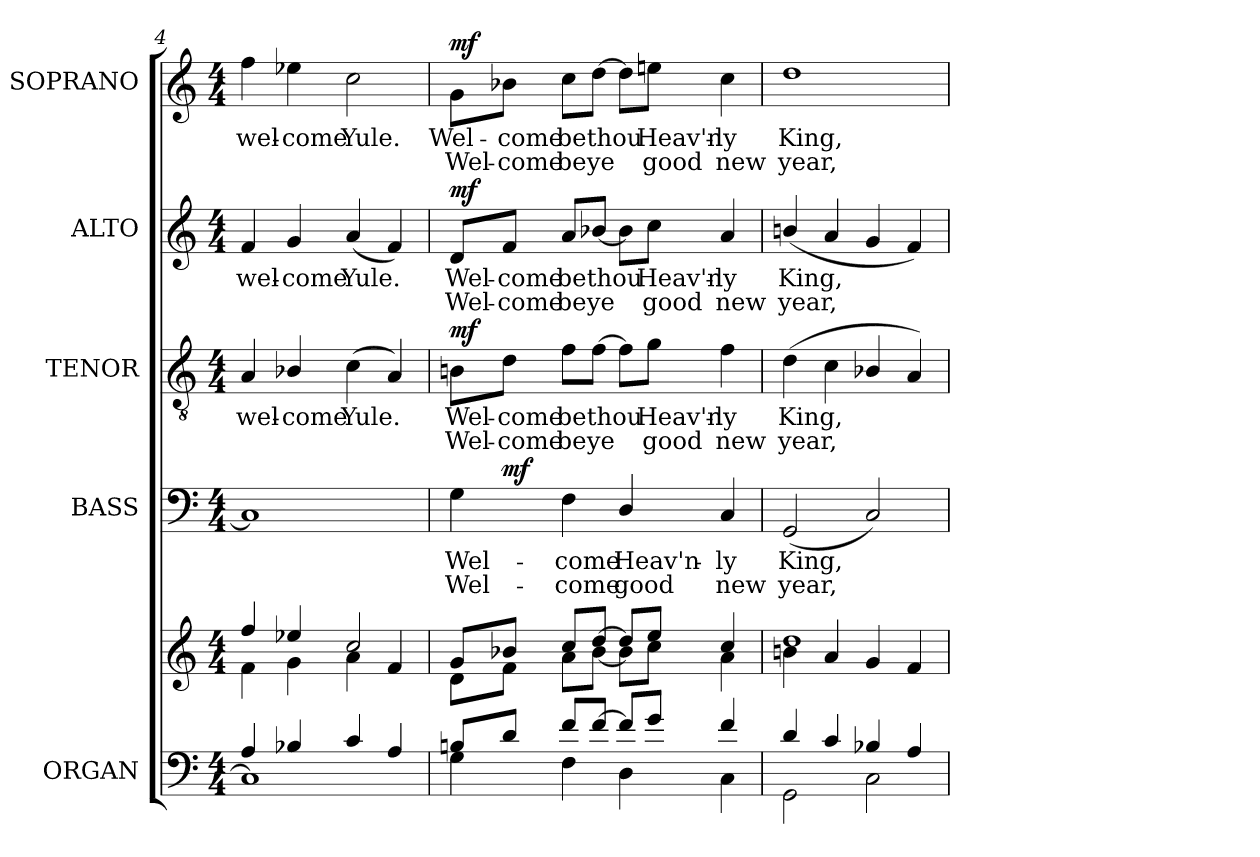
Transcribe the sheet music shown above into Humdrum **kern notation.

**kern	**kern	**kern	**text	**text	**dynam	**kern	**text	**text	**dynam	**kern	**text	**text	**dynam	**kern	**text	**text	**dynam
*part5	*part5	*part4	*part4	*part4	*part4	*part3	*part3	*part3	*part3	*part2	*part2	*part2	*part2	*part1	*part1	*part1	*part1
*staff6	*staff5	*staff4	*staff4	*staff4	*staff4	*staff3	*staff3	*staff3	*staff3	*staff2	*staff2	*staff2	*staff2	*staff1	*staff1	*staff1	*staff1
*I"ORGAN	*	*I"BASS	*	*	*	*I"TENOR	*	*	*	*I"ALTO	*	*	*	*I"SOPRANO	*	*	*
*	*	*I'B.	*	*	*	*I'T.	*	*	*	*I'A.	*	*	*	*I'S.	*	*	*
*clefF4	*clefG2	*clefF4	*	*	*	*clefGv2	*	*	*	*clefG2	*	*	*	*clefG2	*	*	*
*	*	*	*	*	*	*ITrd7c12	*	*	*	*	*	*	*	*	*	*	*
*k[]	*k[]	*k[]	*	*	*	*k[]	*	*	*	*k[]	*	*	*	*k[]	*	*	*
*C:	*C:	*C:	*	*	*	*C:	*	*	*	*C:	*	*	*	*C:	*	*	*
*M4/4	*M4/4	*M4/4	*	*	*	*M4/4	*	*	*	*M4/4	*	*	*	*M4/4	*	*	*
=4	=4	=4	=4	=4	=4	=4	=4	=4	=4	=4	=4	=4	=4	=4	=4	=4	=4
*^	*^	*	*	*	*	*	*	*	*	*	*	*	*	*	*	*	*
!	!	!	!	!	!	!	!	!	!LO:LY:b:color=#000000	!	!	!	!	!	!	!	!	!	!
!	!	!	!	!	!	!	!	!	!	!	!	!	!LO:LY:b:color=#000000	!	!	!	!	!	!
!	!	!	!	!	!	!	!	!	!	!	!	!	!	!	!	!	!LO:LY:b:color=#000000	!	!
4Ai/	1Ci]	4ffi/	4fi\	1Ci]	.	.	.	4AAi/	wel-	.	.	4fi/	wel-	.	.	4ffi\	wel-	.	.
!	!	!	!	!	!	!	!	!	!LO:LY:b:color=#000000	!	!	!	!	!	!	!	!	!	!
!	!	!	!	!	!	!	!	!	!	!	!	!	!LO:LY:b:color=#000000	!	!	!	!	!	!
!	!	!	!	!	!	!	!	!	!	!	!	!	!	!	!	!	!LO:LY:b:color=#000000	!	!
4B-Xi/	.	4ee-Xi/	4gi\	.	.	.	.	4BB-Xi/	-come	.	.	4gi/	-come	.	.	4ee-Xi\	-come	.	.
!	!	!	!	!	!	!	!	!	!LO:LY:b:color=#000000	!	!	!	!	!	!	!	!	!	!
!	!	!	!	!	!	!	!	!	!	!	!	!	!LO:LY:b:color=#000000	!	!	!	!	!	!
!	!	!	!	!	!	!	!	!	!	!	!	!	!	!	!	!	!LO:LY:b:color=#000000	!	!
4ci/	.	2cci/	4ai\	.	.	.	.	(4Ci\	Yule.	.	.	(4ai/	Yule.	.	.	2cci\	Yule.	.	.
4Ai/	.	.	4fi/	.	.	.	.	4AAi/)	.	.	.	4fi/)	.	.	.	.	.	.	.
!!LO:LB:g=z
=5	=5	=5	=5	=5	=5	=5	=5	=5	=5	=5	=5	=5	=5	=5	=5	=5	=5	=5	=5
!	!	!	!	!	!LO:LY:b:color=#000000	!LO:LY:b:color=#000000	!	!	!	!	!	!	!	!	!	!	!	!	!
!	!	!	!	!	!	!	!	!	!LO:LY:b:color=#000000	!LO:LY:b:color=#000000	!	!	!	!	!	!	!	!	!
!	!	!	!	!	!	!	!	!	!	!	!	!	!LO:LY:b:color=#000000	!LO:LY:b:color=#000000	!	!	!	!	!
*	*	*	*	*	*	*	*	*	*	*	*	*	*	*	*	*MM140	*	*	*
!	!	!	!	!	!	!	!	!	!	!	!	!	!	!	!	!	!LO:LY:b:color=#000000	!LO:LY:b:color=#000000	!
*	*	*	*	*^	*	*	*	*	*	*	*	*	*	*	*	*	*	*	*
8Bni/L	4Gi\	8gi/L	8di\L	4Gi\	8ryy	Wel-	Wel-	.	8BBni\L	Wel-	Wel-	mf	8di/L	Wel-	Wel-	mf	8gi\L	Wel-	Wel-	mf
!	!	!	!	!	!	!	!	!	!	!LO:LY:b:color=#000000	!LO:LY:b:color=#000000	!	!	!	!	!	!	!	!	!
!	!	!	!	!	!	!	!	!	!	!	!	!	!	!LO:LY:b:color=#000000	!LO:LY:b:color=#000000	!	!	!	!	!
!	!	!	!	!	!	!	!	!	!	!	!	!	!	!	!	!	!	!LO:LY:b:color=#000000	!LO:LY:b:color=#000000	!
8di/J	.	8b-Xi/J	8fi\J	.	2..ryy	.	.	mf	8Di\J	-come	-come	.	8fi/J	-come	-come	.	8b-Xi\J	-come	-come	.
!	!	!	!	!	!	!LO:LY:b:color=#000000	!LO:LY:b:color=#000000	!	!	!	!	!	!	!	!	!	!	!	!	!
!	!	!	!	!	!	!	!	!	!	!LO:LY:b:color=#000000	!LO:LY:b:color=#000000	!	!	!	!	!	!	!	!	!
!	!	!	!	!	!	!	!	!	!	!	!	!	!	!LO:LY:b:color=#000000	!LO:LY:b:color=#000000	!	!	!	!	!
!	!	!	!	!	!	!	!	!	!	!	!	!	!	!	!	!	!	!LO:LY:b:color=#000000	!LO:LY:b:color=#000000	!
8fi/L	4Fi\	8cci/L	8ai\L	4Fi\	.	-come	-come	.	8Fi\L	be	be	.	8ai/L	be	be	.	8cci\L	be	be	.
!	!	!	!	!	!	!	!	!	!	!LO:LY:b:color=#000000	!LO:LY:b:color=#000000	!	!	!	!	!	!	!	!	!
!	!	!	!	!	!	!	!	!	!	!	!	!	!	!LO:LY:b:color=#000000	!LO:LY:b:color=#000000	!	!	!	!	!
!	!	!	!	!	!	!	!	!	!	!	!	!	!	!	!	!	!	!LO:LY:b:color=#000000	!LO:LY:b:color=#000000	!
[8fi/J	.	[8ddi/J	[8b-i\J	.	.	.	.	.	[8Fi\J	thou	ye	.	[8b-Xi/J	thou	ye	.	[8ddi\J	thou	ye	.
!	!	!	!	!	!	!LO:LY:b:color=#000000	!LO:LY:b:color=#000000	!	!	!	!	!	!	!	!	!	!	!	!	!
8fi/L]	4Di\	8ddi/L]	8b-i\L]	4Di/	.	Heav'n-	good	.	8Fi\L]	.	.	.	8b-i\L]	.	.	.	8ddi\L]	.	.	.
!	!	!	!	!	!	!	!	!	!	!LO:LY:b:color=#000000	!LO:LY:b:color=#000000	!	!	!	!	!	!	!	!	!
!	!	!	!	!	!	!	!	!	!	!	!	!	!	!LO:LY:b:color=#000000	!LO:LY:b:color=#000000	!	!	!	!	!
!	!	!	!	!	!	!	!	!	!	!	!	!	!	!	!	!	!	!LO:LY:b:color=#000000	!LO:LY:b:color=#000000	!
8gi/J	.	8eei/J	8cci\J	.	.	.	.	.	8Gi\J	Heav'n-	good	.	8cci\J	Heav'n-	good	.	8eeni\J	Heav'n-	good	.
!	!	!	!	!	!	!LO:LY:b:color=#000000	!LO:LY:b:color=#000000	!	!	!	!	!	!	!	!	!	!	!	!	!
!	!	!	!	!	!	!	!	!	!	!LO:LY:b:color=#000000	!LO:LY:b:color=#000000	!	!	!	!	!	!	!	!	!
!	!	!	!	!	!	!	!	!	!	!	!	!	!	!LO:LY:b:color=#000000	!LO:LY:b:color=#000000	!	!	!	!	!
!	!	!	!	!	!	!	!	!	!	!	!	!	!	!	!	!	!	!LO:LY:b:color=#000000	!LO:LY:b:color=#000000	!
4fi/	4Ci\	4cci/	4ai\	4Ci/	.	-ly	new	.	4Fi\	-ly	new	.	4ai/	-ly	new	.	4cci\	-ly	new	.
*	*	*	*	*v	*v	*	*	*	*	*	*	*	*	*	*	*	*	*	*	*
=6	=6	=6	=6	=6	=6	=6	=6	=6	=6	=6	=6	=6	=6	=6	=6	=6	=6	=6	=6
*	*	*	*	*^	*	*	*	*	*	*	*	*	*	*	*	*	*	*	*
!	!	!	!	!	!	!LO:LY:b:color=#000000	!LO:LY:b:color=#000000	!	!	!	!	!	!	!	!	!	!	!	!	!
*	*	*	*	*v	*v	*	*	*	*	*	*	*	*	*	*	*	*	*	*	*
*	*	*	*	*^	*	*	*	*	*	*	*	*	*	*	*	*	*	*	*
!	!	!	!	!	!	!	!	!	!	!LO:LY:b:color=#000000	!LO:LY:b:color=#000000	!	!	!	!	!	!	!	!	!
*	*	*	*	*v	*v	*	*	*	*	*	*	*	*	*	*	*	*	*	*	*
*	*	*	*	*^	*	*	*	*	*	*	*	*	*	*	*	*	*	*	*
!	!	!	!	!	!	!	!	!	!	!	!	!	!	!LO:LY:b:color=#000000	!LO:LY:b:color=#000000	!	!	!	!	!
*	*	*	*	*v	*v	*	*	*	*	*	*	*	*	*	*	*	*	*	*	*
*	*	*	*	*^	*	*	*	*	*	*	*	*	*	*	*	*	*	*	*
!	!	!	!	!	!	!	!	!	!	!	!	!	!	!	!	!	!	!LO:LY:b:color=#000000	!LO:LY:b:color=#000000	!
*	*	*	*	*v	*v	*	*	*	*	*	*	*	*	*	*	*	*	*	*	*
4di/	2GGi\	1ddi	4bni\	(2GGi/	King,	year,	.	(4Di\	King,	year,	.	(4bni/	King,	year,	.	1ddi	King,	year,	.
4ci/	.	.	4ai/	.	.	.	.	4Ci\	.	.	.	4ai/	.	.	.	.	.	.	.
4B-Xi/	2Ci\	.	4gi/	2Ci/)	.	.	.	4BB-Xi/	.	.	.	4gi/	.	.	.	.	.	.	.
4Ai/	.	.	4fi/	.	.	.	.	4AAi/)	.	.	.	4fi/)	.	.	.	.	.	.	.
*v	*v	*	*	*	*	*	*	*	*	*	*	*	*	*	*	*	*	*	*
*	*v	*v	*	*	*	*	*	*	*	*	*	*	*	*	*	*	*	*
=	=	=	=	=	=	=	=	=	=	=	=	=	=	=	=	=	=
*-	*-	*-	*-	*-	*-	*-	*-	*-	*-	*-	*-	*-	*-	*-	*-	*-	*-
